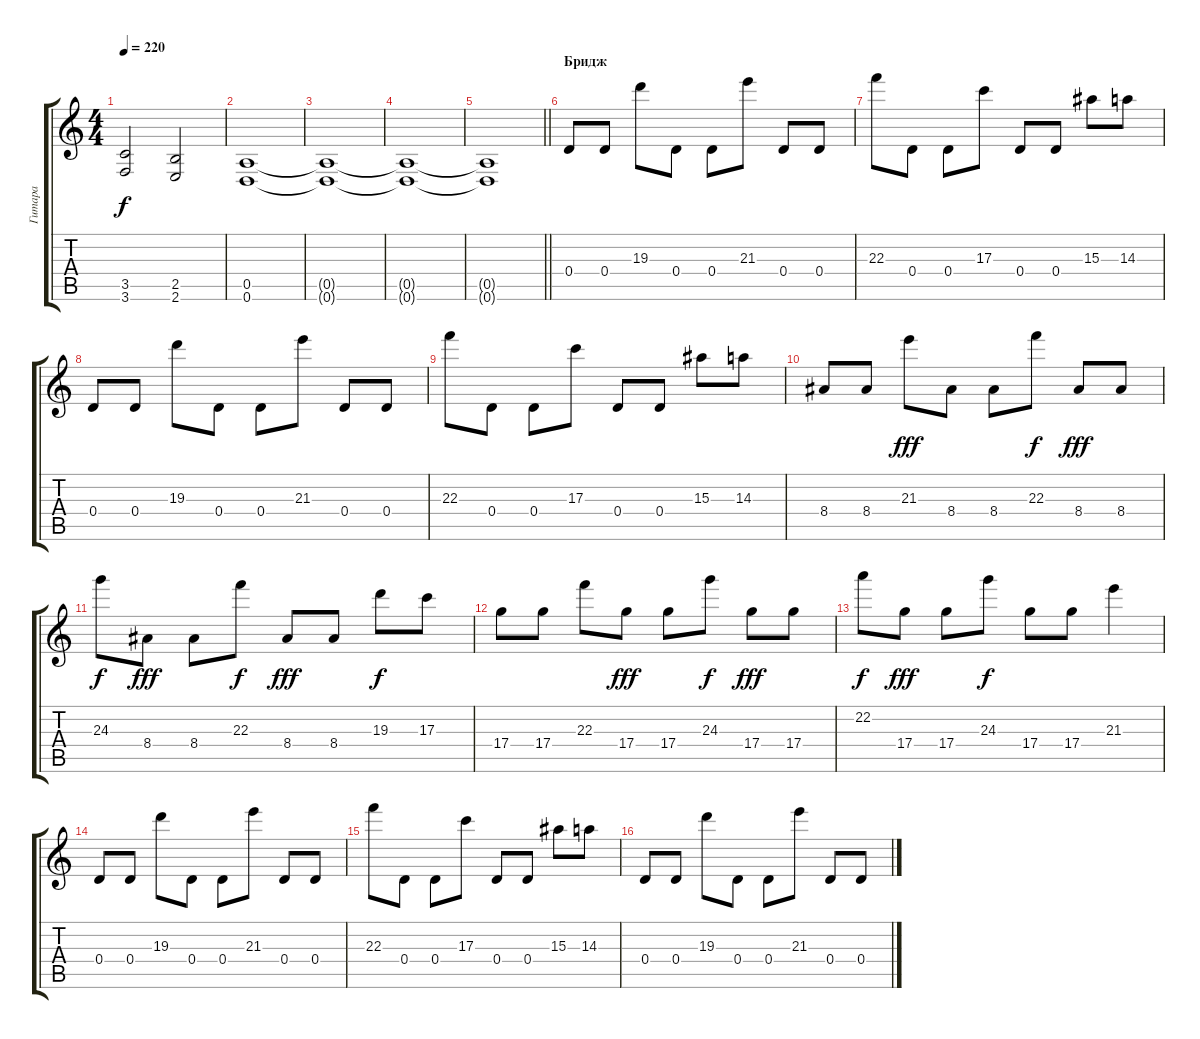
\track ("Гитара" "Гитара") {instrument distortionguitar}
\staff {score tabs}
\tuning (E4 B3 G3 D3 A2 D2) {hide}
\ts (4 4)
\tempo 220
\clef g2
\ks c
(3.5{t} 3.6{t}).2{dy f} (2.5 2.6).2 |
(0.5 0.6).1 |
(0.5{t} 0.6{t}).1 |
(0.5{t} 0.6{t}).1 |
\barLineRight lightlight
(0.5{t} 0.6{t}).1 |
\section ("" "Бридж")
0.4.8 0.4.8 19.3.8 0.4.8 0.4.8 21.3.8 0.4.8 0.4.8 |
22.3.8 0.4.8 0.4.8 17.3.8 0.4.8 0.4.8 15.3.8 14.3.8 |
0.4.8 0.4.8 19.3.8 0.4.8 0.4.8 21.3.8 0.4.8 0.4.8 |
22.3.8 0.4.8 0.4.8 17.3.8 0.4.8 0.4.8 15.3.8 14.3.8 |
8.4.8 8.4.8 21.3.8{dy fff} 8.4.8 8.4.8 22.3.8{dy f} 8.4.8{dy fff} 8.4.8 |
24.3.8{dy f} 8.4.8{dy fff} 8.4.8 22.3.8{dy f} 8.4.8{dy fff} 8.4.8 19.3.8{dy f} 17.3.8 |
17.4.8 17.4.8 22.3.8 17.4.8{dy fff} 17.4.8 24.3.8{dy f} 17.4.8{dy fff} 17.4.8 |
22.2.8{dy f} 17.4.8{dy fff} 17.4.8 24.3.8{dy f} 17.4.8 17.4.8 21.3.4 |
0.4.8 0.4.8 19.3.8 0.4.8 0.4.8 21.3.8 0.4.8 0.4.8 |
22.3.8 0.4.8 0.4.8 17.3.8 0.4.8 0.4.8 15.3.8 14.3.8 |
0.4.8 0.4.8 19.3.8 0.4.8 0.4.8 21.3.8 0.4.8 0.4.8
